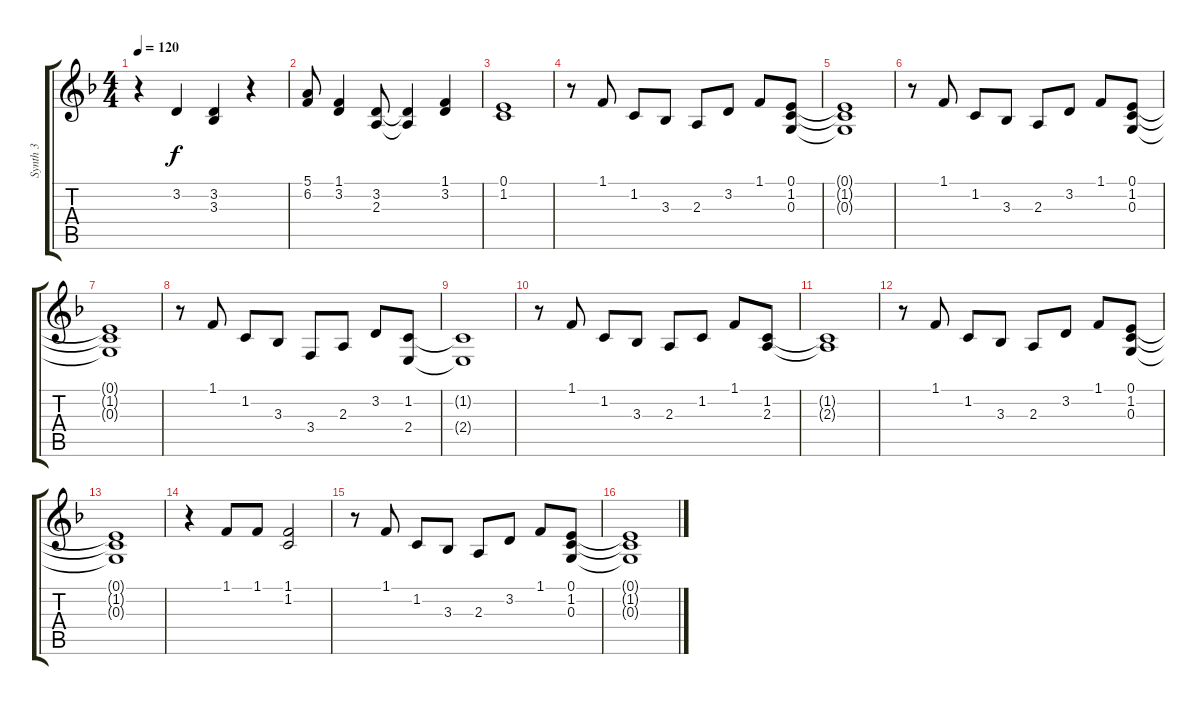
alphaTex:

\track ("Synth 3" "Synth 3") {instrument pad1newage}
\staff {score tabs}
\tuning (E4 B3 G3 D3 A2 E2) {hide}
\ts (4 4)
\tempo 120
\clef g2
\ks f
r.4{dy f} 3.2.4 (3.2 3.3).4 r.4 |
(5.1 6.2).8 (1.1 3.2).4 (3.2 2.3).8 (3.2{t} 2.3{t}).4 (1.1 3.2).4 |
(0.1 1.2).1 |
r.8 1.1.8 1.2.8 3.3.8 2.3.8 3.2.8 1.1.8 (0.1 1.2 0.3).8 |
(0.1{t} 1.2{t} 0.3{t}).1 |
r.8 1.1.8 1.2.8 3.3.8 2.3.8 3.2.8 1.1.8 (0.1 1.2 0.3).8 |
(0.1{t} 1.2{t} 0.3{t}).1 |
r.8 1.1.8 1.2.8 3.3.8 3.4.8 2.3.8 3.2.8 (1.2 2.4).8 |
(1.2{t} 2.4{t}).1 |
r.8 1.1.8 1.2.8 3.3.8 2.3.8 1.2.8 1.1.8 (1.2 2.3).8 |
(1.2{t} 2.3{t}).1 |
r.8 1.1.8 1.2.8 3.3.8 2.3.8 3.2.8 1.1.8 (0.1 1.2 0.3).8 |
(0.1{t} 1.2{t} 0.3{t}).1 |
r.4 1.1.8 1.1.8 (1.1 1.2).2 |
r.8 1.1.8 1.2.8 3.3.8 2.3.8 3.2.8 1.1.8 (0.1 1.2 0.3).8 |
(0.1{t} 1.2{t} 0.3{t}).1
